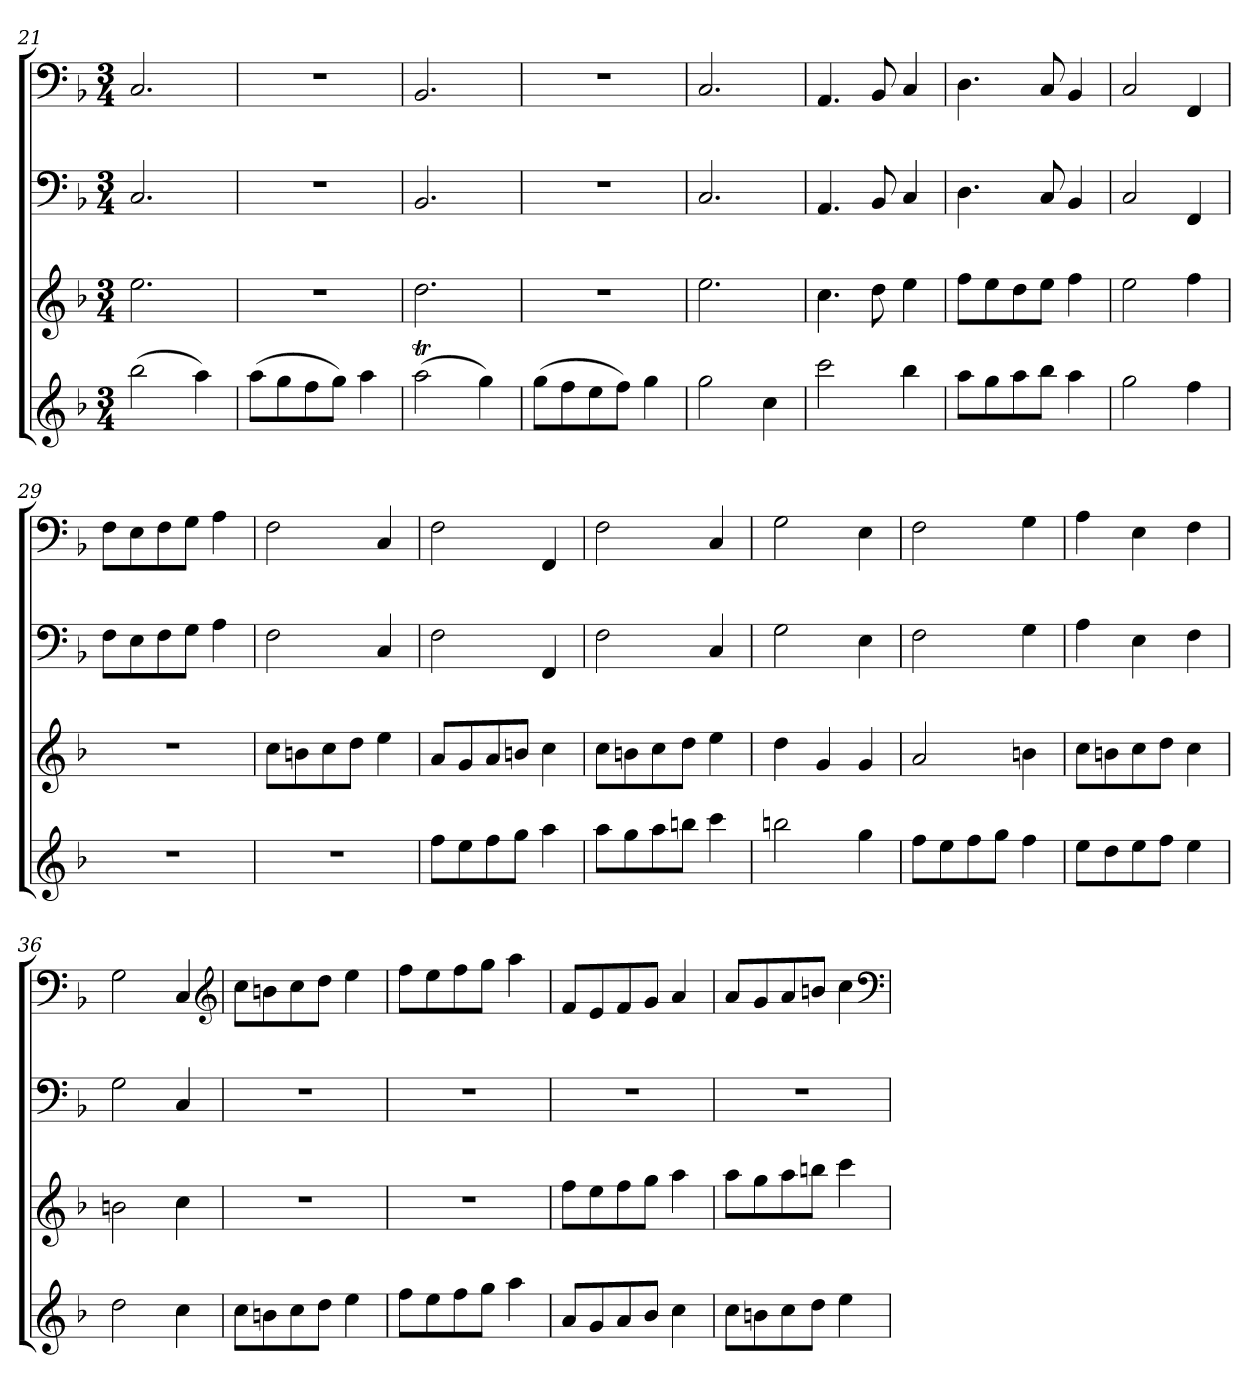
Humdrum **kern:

**kern	**kern	**kern	**kern
*part4	*part3	*part2	*part1
*staff4	*staff3	*staff2	*staff1
*clefG2	*clefG2	*clefF4	*clefF4
*k[b-]	*k[b-]	*k[b-]	*k[b-]
*F:	*F:	*F:	*F:
*M3/4	*M3/4	*M3/4	*M3/4
=21	=21	=21	=21
(2bb-\	2.ee\	2.C/	2.C/
4aa\)	.	.	.
=22	=22	=22	=22
(8aa\L	2.r	2.r	2.r
8gg\	.	.	.
8ff\	.	.	.
8gg\J)	.	.	.
4aa\	.	.	.
=23	=23	=23	=23
(2aat\	2.dd\	2.BB-/	2.BB-/
4gg\)	.	.	.
=24	=24	=24	=24
(8gg\L	2.r	2.r	2.r
8ff\	.	.	.
8ee\	.	.	.
8ff\J)	.	.	.
4gg\	.	.	.
=25	=25	=25	=25
2gg\	2.ee\	2.C/	2.C/
4cc\	.	.	.
=26	=26	=26	=26
2ccc\	4.cc\	4.AA/	4.AA/
.	8dd\	8BB-/	8BB-/
4bb-\	4ee\	4C/	4C/
=27	=27	=27	=27
8aa\L	8ff\L	4.D\	4.D\
8gg\	8ee\	.	.
8aa\	8dd\	.	.
8bb-\J	8ee\J	8C/	8C/
4aa\	4ff\	4BB-/	4BB-/
=28	=28	=28	=28
2gg\	2ee\	2C/	2C/
4ff\	4ff\	4FF/	4FF/
=29	=29	=29	=29
2.r	2.r	8F\L	8F\L
.	.	8E\	8E\
.	.	8F\	8F\
.	.	8G\J	8G\J
.	.	4A\	4A\
=30	=30	=30	=30
2.r	8cc\L	2F\	2F\
.	8bn\	.	.
.	8cc\	.	.
.	8dd\J	.	.
.	4ee\	4C/	4C/
=31	=31	=31	=31
8ff\L	8a/L	2F\	2F\
8ee\	8g/	.	.
8ff\	8a/	.	.
8gg\J	8bn/J	.	.
4aa\	4cc\	4FF/	4FF/
=32	=32	=32	=32
8aa\L	8cc\L	2F\	2F\
8gg\	8bn\	.	.
8aa\	8cc\	.	.
8bbn\J	8dd\J	.	.
4ccc\	4ee\	4C/	4C/
=33	=33	=33	=33
2bbn\	4dd\	2G\	2G\
.	4g/	.	.
4gg\	4g/	4E\	4E\
=34	=34	=34	=34
8ff\L	2a/	2F\	2F\
8ee\	.	.	.
8ff\	.	.	.
8gg\J	.	.	.
4ff\	4bn\	4G\	4G\
=35	=35	=35	=35
8ee\L	8cc\L	4A\	4A\
8dd\	8bn\	.	.
8ee\	8cc\	4E\	4E\
8ff\J	8dd\J	.	.
4ee\	4cc\	4F\	4F\
=36	=36	=36	=36
2dd\	2bn\	2G\	2G\
4cc\	4cc\	4C/	4C/
*	*	*	*clefG2
=37	=37	=37	=37
8cc\L	2.r	2.r	8cc\L
8bn\	.	.	8bn\
8cc\	.	.	8cc\
8dd\J	.	.	8dd\J
4ee\	.	.	4ee\
=38	=38	=38	=38
8ff\L	2.r	2.r	8ff\L
8ee\	.	.	8ee\
8ff\	.	.	8ff\
8gg\J	.	.	8gg\J
4aa\	.	.	4aa\
=39	=39	=39	=39
8a/L	8ff\L	2.r	8f/L
8g/	8ee\	.	8e/
8a/	8ff\	.	8f/
8b-/J	8gg\J	.	8g/J
4cc\	4aa\	.	4a/
=40	=40	=40	=40
8cc\L	8aa\L	2.r	8a/L
8bn\	8gg\	.	8g/
8cc\	8aa\	.	8a/
8dd\J	8bbn\J	.	8bn/J
4ee\	4ccc\	.	4cc\
*	*	*	*clefF4
=	=	=	=
*-	*-	*-	*-
